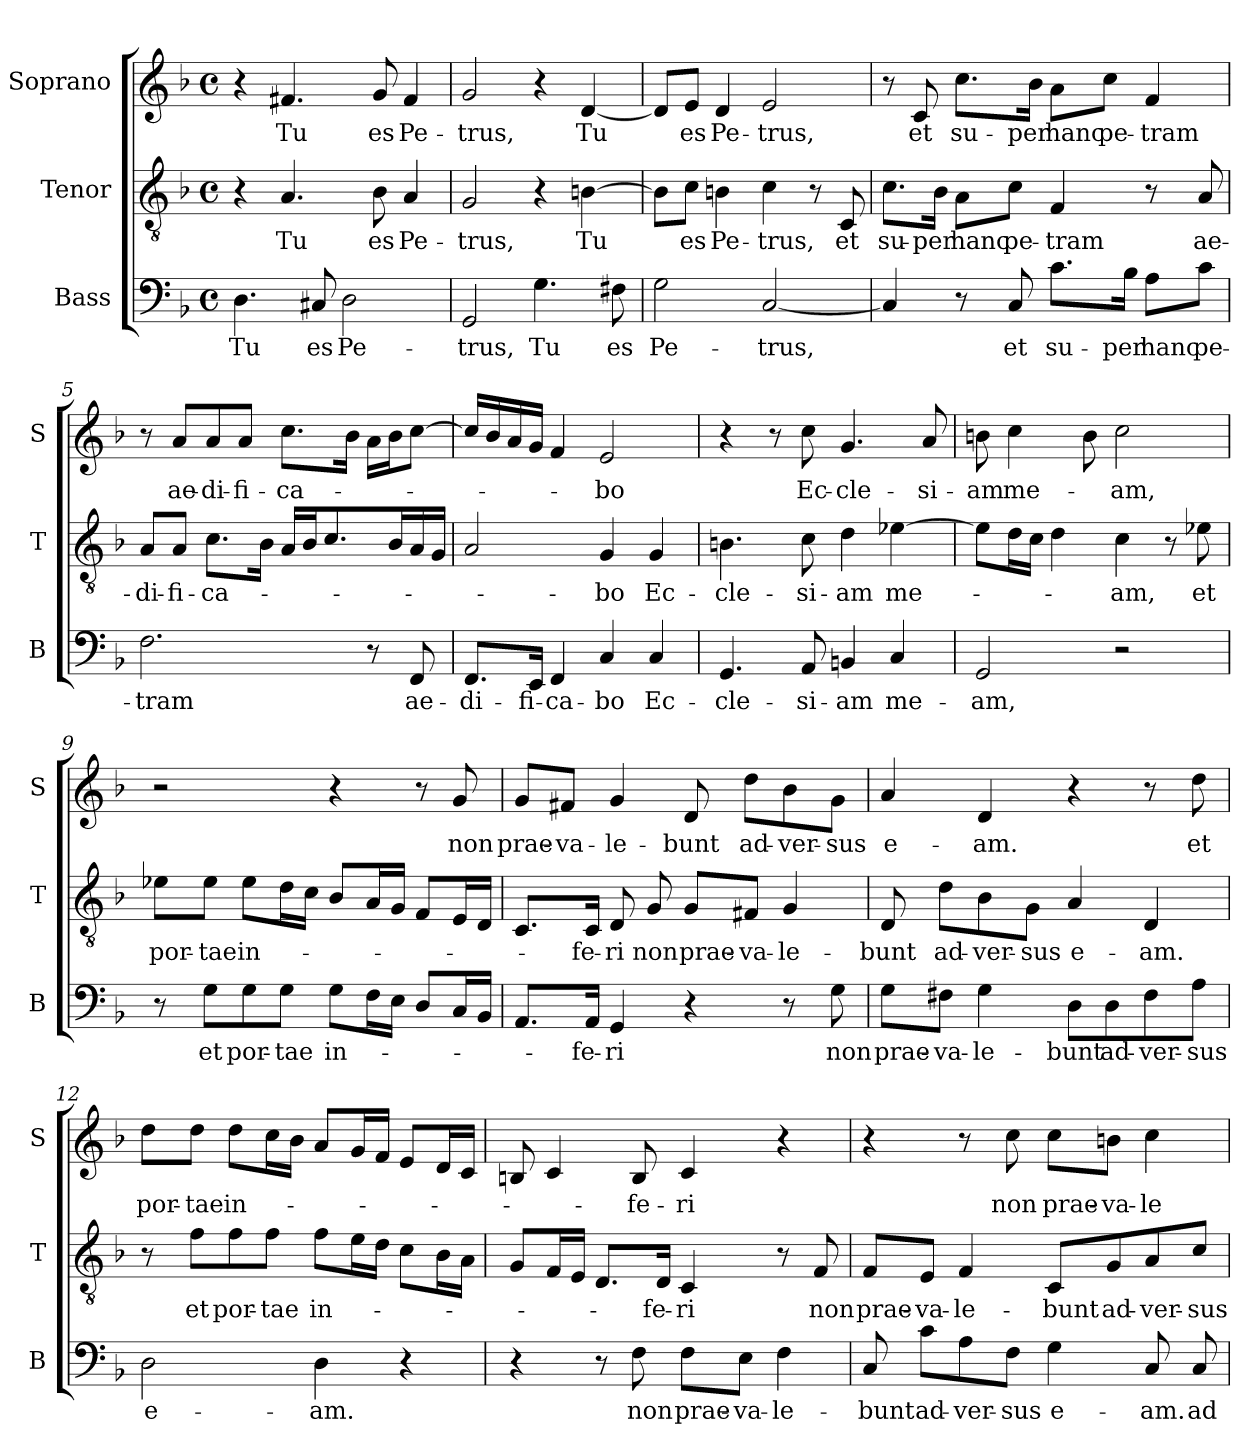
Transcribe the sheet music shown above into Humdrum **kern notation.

**kern	**text	**kern	**text	**kern	**text
*part3	*part3	*part2	*part2	*part1	*part1
*staff3	*staff3	*staff2	*staff2	*staff1	*staff1
*I"Bass	*	*I"Tenor	*	*I"Soprano	*
*I'B	*	*I'T	*	*I'S	*
*clefF4	*	*clefGv2	*	*clefG2	*
*k[b-]	*	*k[b-]	*	*k[b-]	*
*F:	*	*F:	*	*F:	*
*M4/4	*	*M4/4	*	*M4/4	*
*met(c)	*	*met(c)	*	*met(c)	*
=1	=1	=1	=1	=1	=1
!	!LO:LY:b	!	!	!	!
4.D\	Tu	4r	.	4r	.
!	!	!	!LO:LY:b	!	!LO:LY:b
.	.	4.A/	Tu	4.f#X/	Tu
!	!LO:LY:b	!	!	!	!
8C#X/	es	.	.	.	.
!	!LO:LY:b	!	!	!	!
2D\	Pe-	.	.	.	.
!	!	!	!LO:LY:b	!	!LO:LY:b
.	.	8B-\	es	8g/	es
!	!	!	!LO:LY:b	!	!LO:LY:b
.	.	4A/	Pe-	4f#/	Pe-
=2	=2	=2	=2	=2	=2
!	!LO:LY:b	!	!LO:LY:b	!	!LO:LY:b
2GG/	-trus,	2G/	-trus,	2g/	-trus,
!	!LO:LY:b	!	!	!	!
4.G\	Tu	4r	.	4r	.
!	!	!	!LO:LY:b	!	!LO:LY:b
.	.	[4Bn\	Tu	[4d/	Tu
!	!LO:LY:b	!	!	!	!
8F#X\	es	.	.	.	.
=3	=3	=3	=3	=3	=3
!	!LO:LY:b	!	!	!	!
2G\	Pe-	8B\L]	.	8d/L]	.
!	!	!	!LO:LY:b	!	!LO:LY:b
.	.	8c\J	es	8e/J	es
!	!	!	!LO:LY:b	!	!LO:LY:b
.	.	4Bn\	Pe-	4d/	Pe-
!	!LO:LY:b	!	!LO:LY:b	!	!LO:LY:b
[2C/	-trus,	4c\	-trus,	2e/	-trus,
.	.	8r	.	.	.
!	!	!	!LO:LY:b	!	!
.	.	8C/	et	.	.
=4	=4	=4	=4	=4	=4
!	!	!	!LO:LY:b	!	!
4C/]	.	8.c\L	su-	8r	.
!	!	!	!	!	!LO:LY:b
.	.	.	.	8c/	et
!	!	!	!LO:LY:b	!	!
.	.	16B-\Jk	-per	.	.
!	!	!	!LO:LY:b	!	!LO:LY:b
8r	.	8A\L	hanc	8.cc\L	su-
!	!LO:LY:b	!	!LO:LY:b	!	!
8C/	et	8c\J	pe-	.	.
!	!	!	!	!	!LO:LY:b
.	.	.	.	16b-\Jk	-per
!	!LO:LY:b	!	!LO:LY:b	!	!LO:LY:b
8.c\L	su-	4F/	-tram	8a\L	hanc
!	!	!	!	!	!LO:LY:b
.	.	.	.	8cc\J	pe-
!	!LO:LY:b	!	!	!	!
16B-\Jk	-per	.	.	.	.
!	!LO:LY:b	!	!	!	!LO:LY:b
8A\L	hanc	8r	.	4f/	-tram
!	!LO:LY:b	!	!LO:LY:b	!	!
8c\J	pe-	8A/	ae-	.	.
!!LO:LB:g=z
=5	=5	=5	=5	=5	=5
!	!LO:LY:b	!	!LO:LY:b	!	!
2.F\	-tram	8A/L	-di-	8r	.
!	!	!	!LO:LY:b	!	!LO:LY:b
.	.	8A/J	-fi-	8a/L	ae-
!	!	!	!LO:LY:b	!	!LO:LY:b
.	.	8.c\L	-ca-	8a/	-di-
!	!	!	!	!	!LO:LY:b
.	.	.	.	8a/J	-fi-
.	.	16B-\Jk	.	.	.
!	!	!	!	!	!LO:LY:b
.	.	16A/LL	.	8.cc\L	-ca-
.	.	16B-/J	.	.	.
.	.	8.c/	.	.	.
.	.	.	.	16b-\Jk	.
8r	.	.	.	16a\LL	.
.	.	16B-/L	.	16b-\J	.
!	!LO:LY:b	!	!	!	!
8FF/	ae-	16A/	.	[8cc\J	.
.	.	16G/JJ	.	.	.
=6	=6	=6	=6	=6	=6
!	!LO:LY:b	!	!	!	!
8.FF/L	-di-	2A/	.	16cc/LL]	.
.	.	.	.	16b-/	.
.	.	.	.	16a/	.
!	!LO:LY:b	!	!	!	!
16EE/Jk	-fi-	.	.	16g/JJ	.
!	!LO:LY:b	!	!	!	!
4FF/	-ca-	.	.	4f/	.
!	!LO:LY:b	!	!LO:LY:b	!	!LO:LY:b
4C/	-bo	4G/	-bo	2e/	-bo
!	!LO:LY:b	!	!LO:LY:b	!	!
4C/	Ec-	4G/	Ec-	.	.
=7	=7	=7	=7	=7	=7
!	!LO:LY:b	!	!LO:LY:b	!	!
4.GG/	-cle-	4.Bn\	-cle-	4r	.
.	.	.	.	8r	.
!	!LO:LY:b	!	!LO:LY:b	!	!LO:LY:b
8AA/	-si-	8c\	-si-	8cc\	Ec-
!	!LO:LY:b	!	!LO:LY:b	!	!LO:LY:b
4BBn/	-am	4d\	-am	4.g/	-cle-
!	!LO:LY:b	!	!LO:LY:b	!	!
4C/	me-	[4e-X\	me-	.	.
!	!	!	!	!	!LO:LY:b
.	.	.	.	8a/	-si-
=8	=8	=8	=8	=8	=8
!	!LO:LY:b	!	!	!	!LO:LY:b
2GG/	-am,	8e-\L]	.	8bn\	-am
!	!	!	!	!	!LO:LY:b
.	.	16d\L	.	4cc\	me-
.	.	16c\JJ	.	.	.
.	.	4d\	.	.	.
.	.	.	.	8b\	.
!	!	!	!LO:LY:b	!	!LO:LY:b
2r	.	4c\	-am,	2cc\	-am,
.	.	8r	.	.	.
!	!	!	!LO:LY:b	!	!
.	.	8e-X\	et	.	.
!!LO:LB:g=z
=9	=9	=9	=9	=9	=9
!	!	!	!LO:LY:b	!	!
8r	.	8e-X\L	por-	2r	.
!	!LO:LY:b	!	!LO:LY:b	!	!
8G\L	et	8e-\J	-tae	.	.
!	!LO:LY:b	!	!LO:LY:b	!	!
8G\	por-	8e-\L	in-	.	.
!	!LO:LY:b	!	!	!	!
8G\J	-tae	16d\L	.	.	.
.	.	16c\JJ	.	.	.
!	!LO:LY:b	!	!	!	!
8G\L	in-	8B-/L	.	4r	.
16F\L	.	16A/L	.	.	.
16E\JJ	.	16G/JJ	.	.	.
8D/L	.	8F/L	.	8r	.
!	!	!	!	!	!LO:LY:b
16C/L	.	16E/L	.	8g/	non
16BB-/JJ	.	16D/JJ	.	.	.
=10	=10	=10	=10	=10	=10
!	!	!	!	!	!LO:LY:b
8.AA/L	.	8.C/L	.	8g/L	prae-
!	!	!	!	!	!LO:LY:b
.	.	.	.	8f#X/J	-va-
!	!LO:LY:b	!	!LO:LY:b	!	!
16AA/Jk	-fe-	16C/Jk	-fe-	.	.
!	!LO:LY:b	!	!LO:LY:b	!	!LO:LY:b
4GG/	-ri	8D/	-ri	4g/	-le-
!	!	!	!LO:LY:b	!	!
.	.	8G/	non	.	.
!	!	!	!LO:LY:b	!	!LO:LY:b
4r	.	8G/L	prae-	8d/	-bunt
!	!	!	!LO:LY:b	!	!LO:LY:b
.	.	8F#X/J	-va-	8dd\L	ad-
!	!	!	!LO:LY:b	!	!LO:LY:b
8r	.	4G/	-le-	8b-\	-ver-
!	!LO:LY:b	!	!	!	!LO:LY:b
8G\	non	.	.	8g\J	-sus
=11	=11	=11	=11	=11	=11
!	!LO:LY:b	!	!LO:LY:b	!	!LO:LY:b
8G\L	prae-	8D/	-bunt	4a/	e-
!	!LO:LY:b	!	!LO:LY:b	!	!
8F#X\J	-va-	8d\L	ad-	.	.
!	!LO:LY:b	!	!LO:LY:b	!	!LO:LY:b
4G\	-le-	8B-\	-ver-	4d/	-am.
!	!	!	!LO:LY:b	!	!
.	.	8G\J	-sus	.	.
!	!LO:LY:b	!	!LO:LY:b	!	!
8D\L	-bunt	4A/	e-	4r	.
!	!LO:LY:b	!	!	!	!
8D\	ad-	.	.	.	.
!	!LO:LY:b	!	!LO:LY:b	!	!
8F#\	-ver-	4D/	-am.	8r	.
!	!LO:LY:b	!	!	!	!LO:LY:b
8A\J	-sus	.	.	8dd\	et
!!LO:PB:g=z
=12	=12	=12	=12	=12	=12
!	!LO:LY:b	!	!	!	!LO:LY:b
2D\	e-	8r	.	8dd\L	por-
!	!	!	!LO:LY:b	!	!LO:LY:b
.	.	8f\L	et	8dd\J	-tae
!	!	!	!LO:LY:b	!	!LO:LY:b
.	.	8f\	por-	8dd\L	in-
!	!	!	!LO:LY:b	!	!
.	.	8f\J	-tae	16cc\L	.
.	.	.	.	16b-\JJ	.
!	!LO:LY:b	!	!LO:LY:b	!	!
4D\	-am.	8f\L	in-	8a/L	.
.	.	16e\L	.	16g/L	.
.	.	16d\JJ	.	16f/JJ	.
4r	.	8c\L	.	8e/L	.
.	.	16B-\L	.	16d/L	.
.	.	16A\JJ	.	16c/JJ	.
=13	=13	=13	=13	=13	=13
4r	.	8G/L	.	8Bn/	.
.	.	16F/L	.	4c/	.
.	.	16E/JJ	.	.	.
8r	.	8.D/L	.	.	.
!	!LO:LY:b	!	!	!	!LO:LY:b
8F\	non	.	.	8B/	-fe-
!	!	!	!LO:LY:b	!	!
.	.	16D/Jk	-fe-	.	.
!	!LO:LY:b	!	!LO:LY:b	!	!LO:LY:b
8F\L	prae-	4C/	-ri	4c/	-ri
!	!LO:LY:b	!	!	!	!
8E\J	-va-	.	.	.	.
!	!LO:LY:b	!	!	!	!
4F\	-le-	8r	.	4r	.
!	!	!	!LO:LY:b	!	!
.	.	8F/	non	.	.
=14	=14	=14	=14	=14	=14
!	!LO:LY:b	!	!LO:LY:b	!	!
8C/	-bunt	8F/L	prae-	4r	.
!	!LO:LY:b	!	!LO:LY:b	!	!
8c\L	ad-	8E/J	-va-	.	.
!	!LO:LY:b	!	!LO:LY:b	!	!
8A\	-ver-	4F/	-le-	8r	.
!	!LO:LY:b	!	!	!	!LO:LY:b
8F\J	-sus	.	.	8cc\	non
!	!LO:LY:b	!	!LO:LY:b	!	!LO:LY:b
4G\	e-	8C/L	-bunt	8cc\L	prae-
!	!	!	!LO:LY:b	!	!LO:LY:b
.	.	8G/	ad-	8bn\J	-va-
!	!LO:LY:b	!	!LO:LY:b	!	!LO:LY:b
8C/	-am.	8A/	-ver-	4cc\	-le-
!	!LO:LY:b	!	!LO:LY:b	!	!
8C/	ad-	8c/J	-sus	.	.
=	=	=	=	=	=
*-	*-	*-	*-	*-	*-
